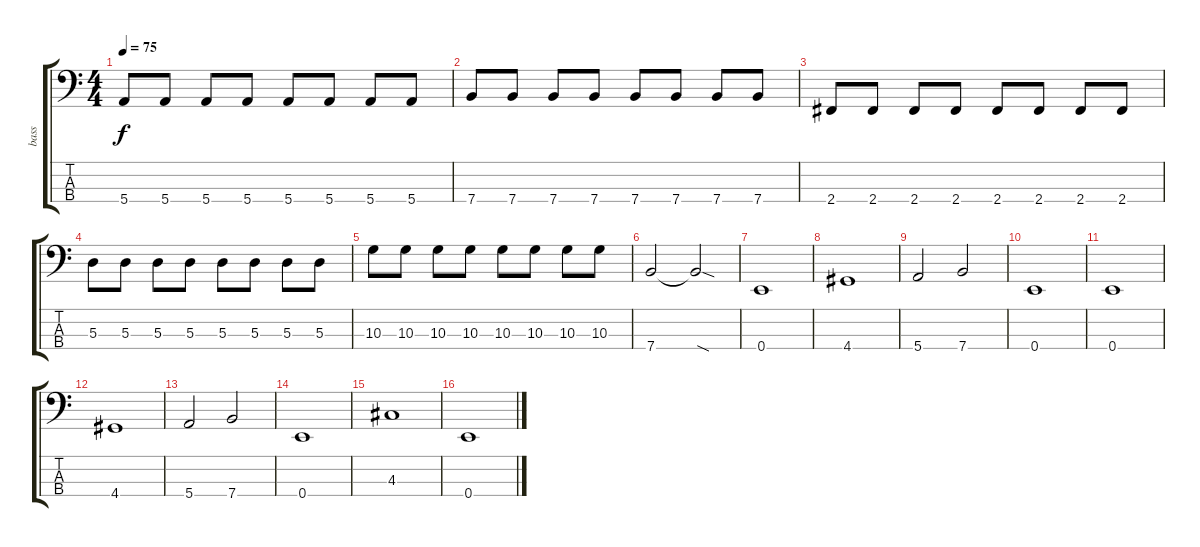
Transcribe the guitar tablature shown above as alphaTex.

\track ("bass" "bass") {instrument electricbassfinger}
\staff {score tabs}
\tuning (G2 D2 A1 E1) {hide}
\ts (4 4)
\tempo 75
\clef f4
\ks c
5.4.8{dy f} 5.4.8 5.4.8 5.4.8 5.4.8 5.4.8 5.4.8 5.4.8 |
7.4.8 7.4.8 7.4.8 7.4.8 7.4.8 7.4.8 7.4.8 7.4.8 |
2.4.8 2.4.8 2.4.8 2.4.8 2.4.8 2.4.8 2.4.8 2.4.8 |
5.3.8 5.3.8 5.3.8 5.3.8 5.3.8 5.3.8 5.3.8 5.3.8 |
10.3.8 10.3.8 10.3.8 10.3.8 10.3.8 10.3.8 10.3.8 10.3.8 |
7.4.2 7.4{sod t}.2 |
0.4.1 |
4.4.1 |
5.4.2 7.4.2 |
0.4.1 |
0.4.1 |
4.4.1 |
5.4.2 7.4.2 |
0.4.1 |
4.3.1 |
0.4.1
